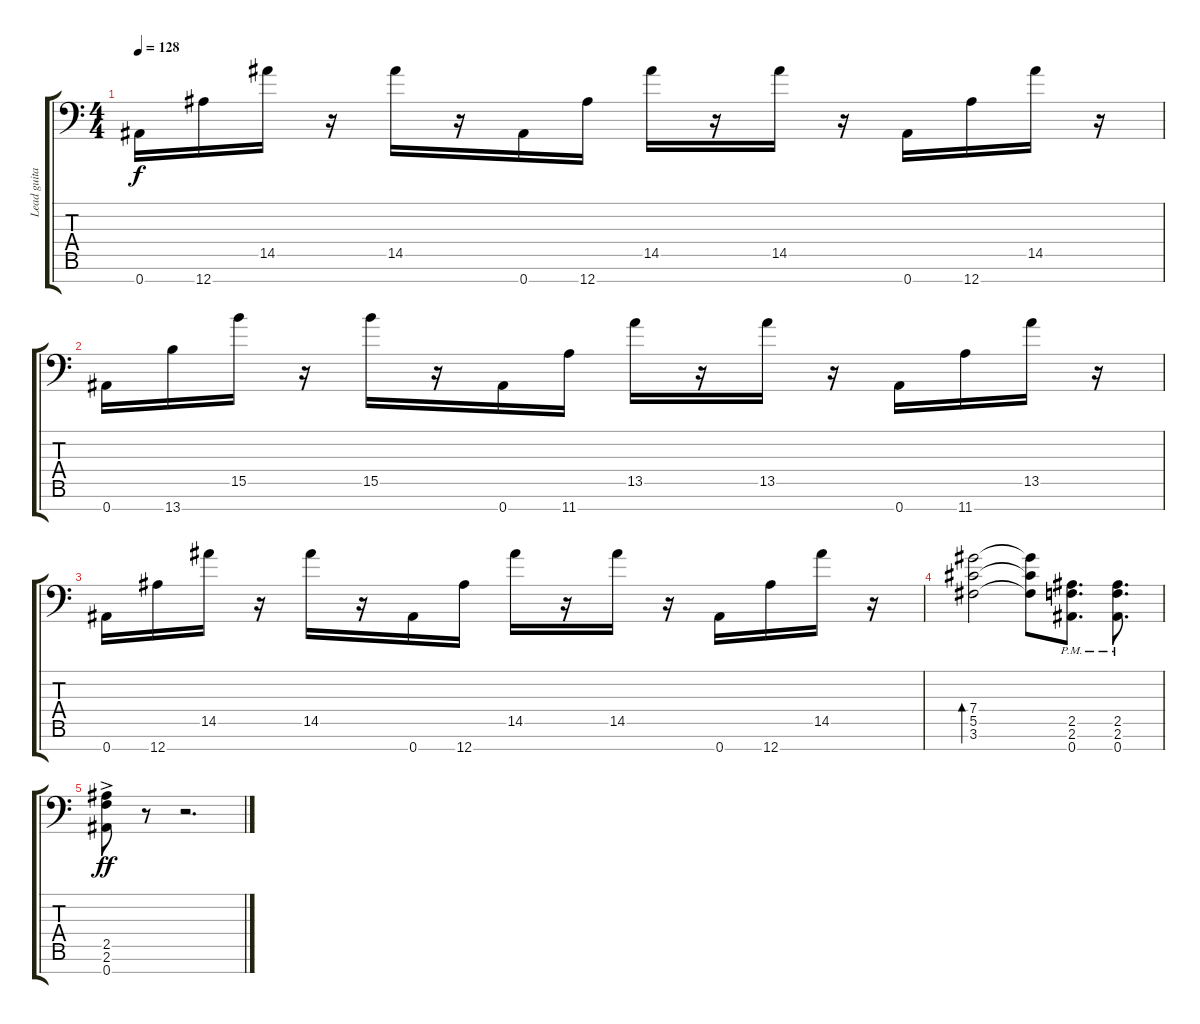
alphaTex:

\track ("Lead guitar 1" "Lead guita") {instrument overdrivenguitar}
\staff {score tabs}
\tuning (Eb4 Bb3 Gb3 Db3 Ab2 Eb2 Bb1) {hide}
\ts (4 4)
\tempo 128
\clef f4
\ks c
0.7.16{dy f} 12.7.16 14.5.16 r.16 14.5.16 r.16 0.7.16 12.7.16 14.5.16 r.16 14.5.16 r.16 0.7.16 12.7.16 14.5.16 r.16 |
0.7.16 13.7.16 15.5.16 r.16 15.5.16 r.16 0.7.16 11.7.16 13.5.16 r.16 13.5.16 r.16 0.7.16 11.7.16 13.5.16 r.16 |
0.7.16 12.7.16 14.5.16 r.16 14.5.16 r.16 0.7.16 12.7.16 14.5.16 r.16 14.5.16 r.16 0.7.16 12.7.16 14.5.16 r.16 |
(7.4 5.5 3.6).2{bd 240} (7.4{t} 5.5{t} 3.6{t}).8 (2.5{pm} 2.6{pm} 0.7{pm}).8{d} (2.5{pm} 2.6{pm} 0.7{pm}).8{d} |
(2.5{ac} 2.6{ac} 0.7{ac}).8{dy ff} r.8 r.2{d}
